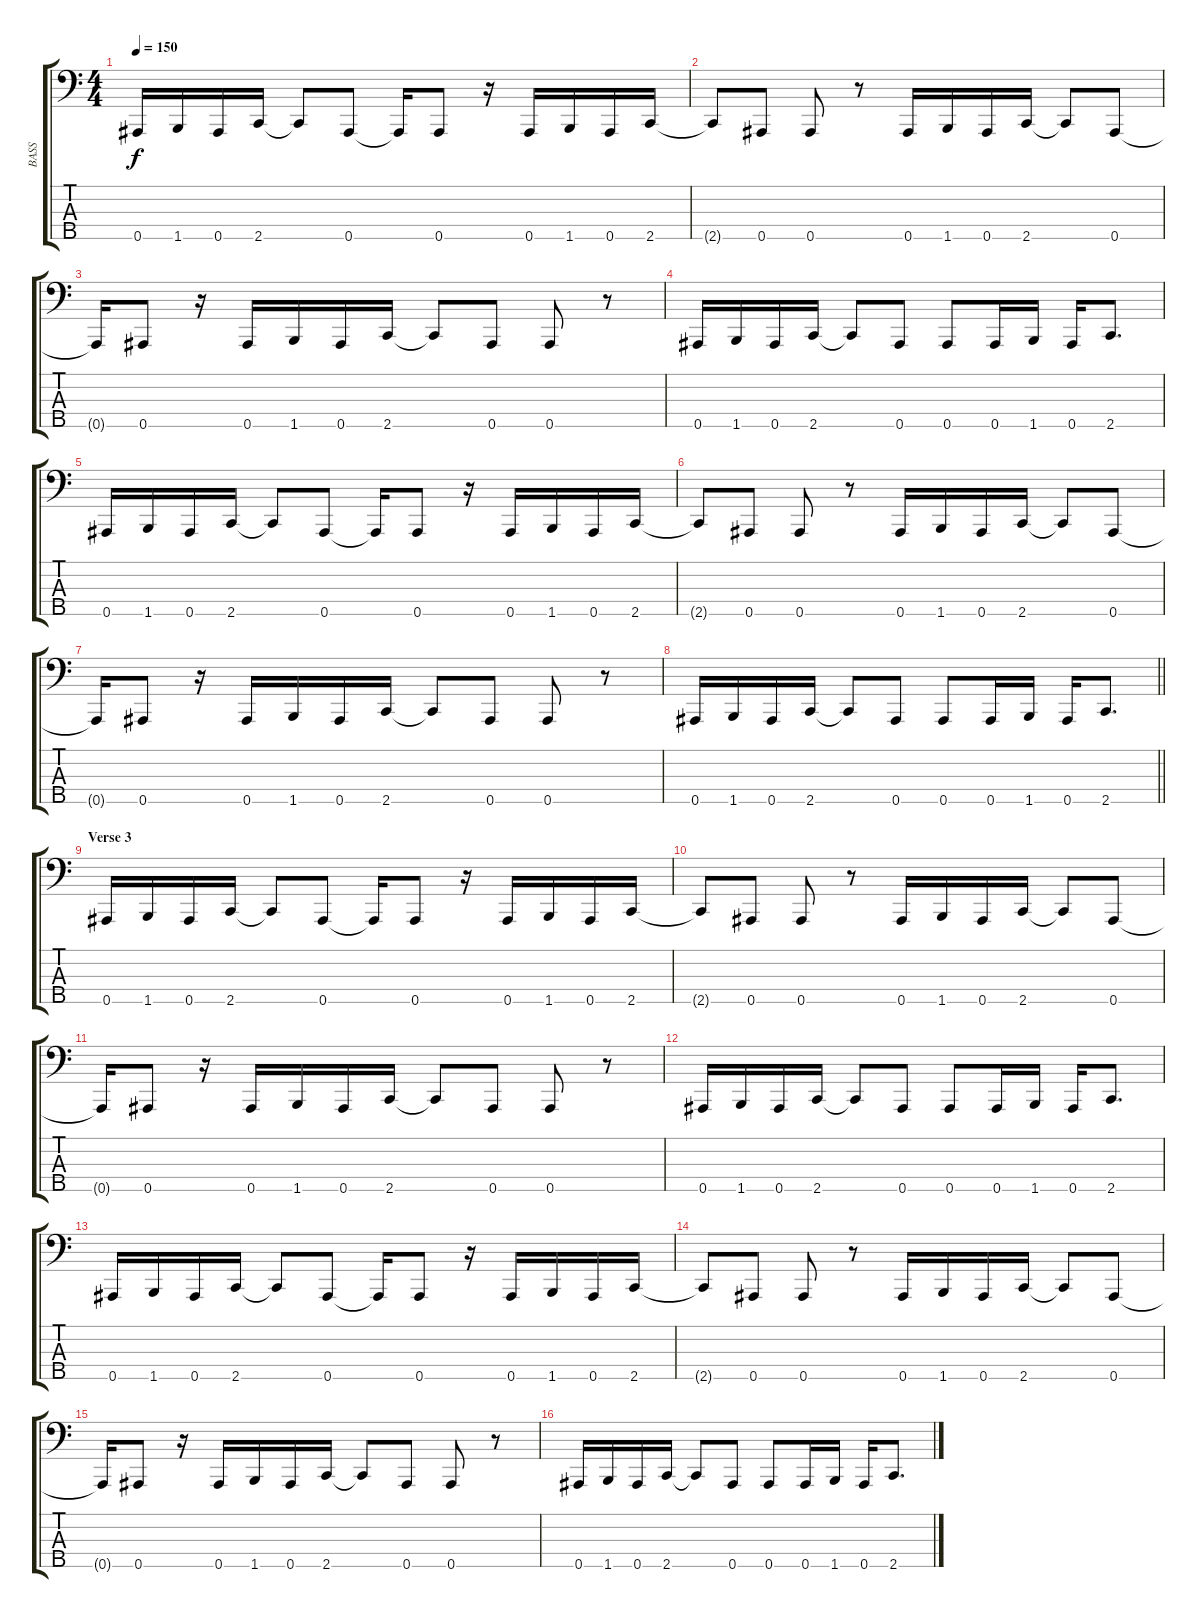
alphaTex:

\track ("BASS" "BASS") {instrument electricbasspick}
\staff {score tabs}
\tuning (Gb2 Db2 Ab1 Eb1 Bb0) {hide}
\ts (4 4)
\tempo 150
\clef f4
\ks c
0.5.16{dy f} 1.5.16 0.5.16 2.5.16 2.5{t}.8 0.5.8 0.5{t}.16 0.5.8 r.16 0.5.16 1.5.16 0.5.16 2.5.16 |
2.5{t}.8 0.5.8 0.5.8 r.8 0.5.16 1.5.16 0.5.16 2.5.16 2.5{t}.8 0.5.8 |
0.5{t}.16 0.5.8 r.16 0.5.16 1.5.16 0.5.16 2.5.16 2.5{t}.8 0.5.8 0.5.8 r.8 |
0.5.16 1.5.16 0.5.16 2.5.16 2.5{t}.8 0.5.8 0.5.8 0.5.16 1.5.16 0.5.16 2.5.8{d} |
0.5.16 1.5.16 0.5.16 2.5.16 2.5{t}.8 0.5.8 0.5{t}.16 0.5.8 r.16 0.5.16 1.5.16 0.5.16 2.5.16 |
2.5{t}.8 0.5.8 0.5.8 r.8 0.5.16 1.5.16 0.5.16 2.5.16 2.5{t}.8 0.5.8 |
0.5{t}.16 0.5.8 r.16 0.5.16 1.5.16 0.5.16 2.5.16 2.5{t}.8 0.5.8 0.5.8 r.8 |
\barLineRight lightlight
0.5.16 1.5.16 0.5.16 2.5.16 2.5{t}.8 0.5.8 0.5.8 0.5.16 1.5.16 0.5.16 2.5.8{d} |
\section ("" "Verse 3")
0.5.16 1.5.16 0.5.16 2.5.16 2.5{t}.8 0.5.8 0.5{t}.16 0.5.8 r.16 0.5.16 1.5.16 0.5.16 2.5.16 |
2.5{t}.8 0.5.8 0.5.8 r.8 0.5.16 1.5.16 0.5.16 2.5.16 2.5{t}.8 0.5.8 |
0.5{t}.16 0.5.8 r.16 0.5.16 1.5.16 0.5.16 2.5.16 2.5{t}.8 0.5.8 0.5.8 r.8 |
0.5.16 1.5.16 0.5.16 2.5.16 2.5{t}.8 0.5.8 0.5.8 0.5.16 1.5.16 0.5.16 2.5.8{d} |
0.5.16 1.5.16 0.5.16 2.5.16 2.5{t}.8 0.5.8 0.5{t}.16 0.5.8 r.16 0.5.16 1.5.16 0.5.16 2.5.16 |
2.5{t}.8 0.5.8 0.5.8 r.8 0.5.16 1.5.16 0.5.16 2.5.16 2.5{t}.8 0.5.8 |
0.5{t}.16 0.5.8 r.16 0.5.16 1.5.16 0.5.16 2.5.16 2.5{t}.8 0.5.8 0.5.8 r.8 |
0.5.16 1.5.16 0.5.16 2.5.16 2.5{t}.8 0.5.8 0.5.8 0.5.16 1.5.16 0.5.16 2.5.8{d}
